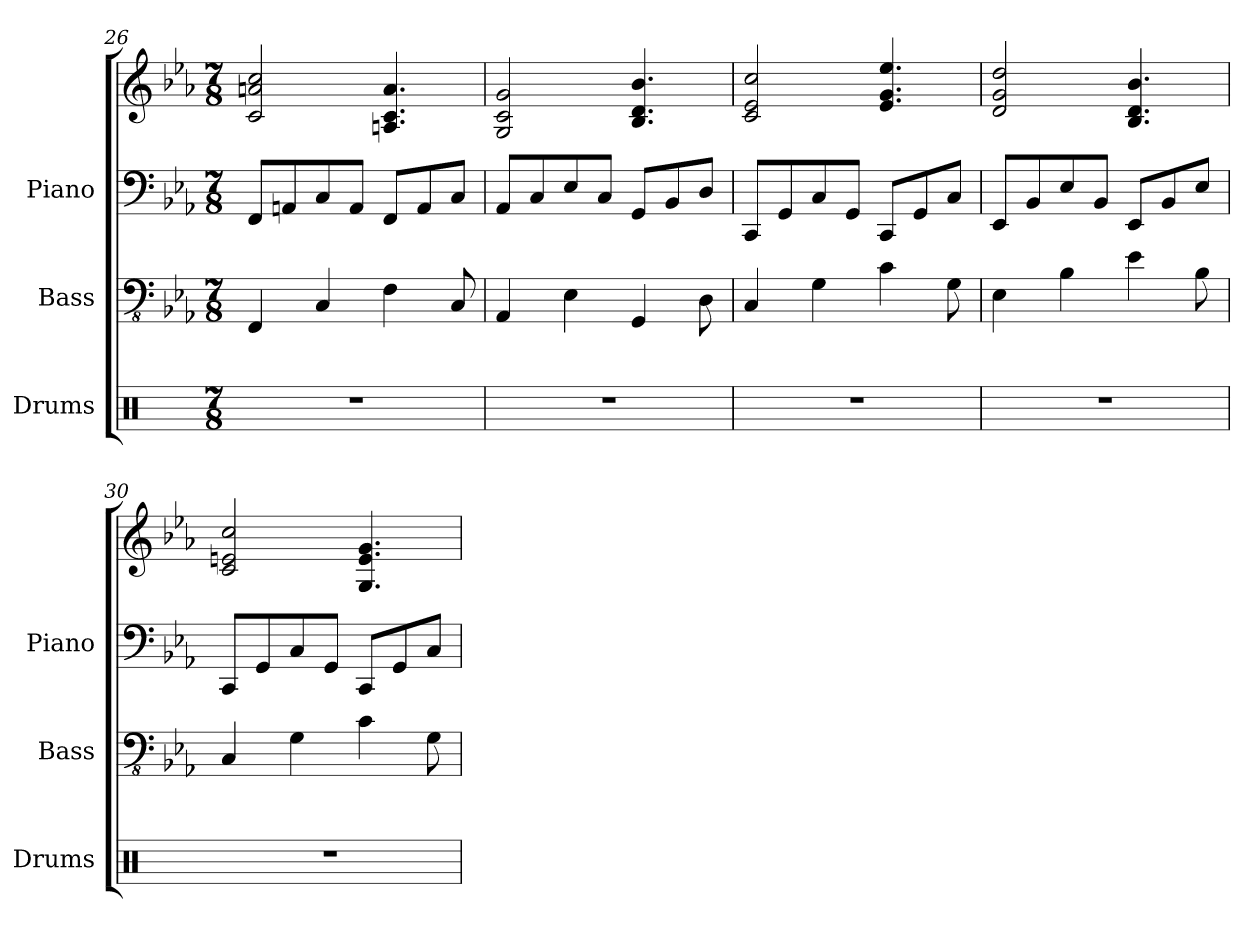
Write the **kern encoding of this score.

**kern	**kern	**kern	**kern
*part3	*part2	*part1	*part1
*staff4	*staff3	*staff2	*staff1
*I"Drums	*I"Bass	*I"Piano	*
*I'Drums	*I'Bass	*I'Piano	*
*clefX	*clefFv4	*clefF4	*clefG2
*k[]	*k[b-e-a-]	*k[b-e-a-]	*k[b-e-a-]
*M7/8	*M7/8	*M7/8	*M7/8
=26	=26	=26	=26
2..r	4FFF/	8FF/L	2c/ 2an/ 2cc/
.	.	8AAn/	.
.	4CC/	8C/	.
.	.	8AA/J	.
.	4FF\	8FF/L	4.An/ 4.c/ 4.a/
.	.	8AA/	.
.	8CC/	8C/J	.
=27	=27	=27	=27
2..r	4AAA-/	8AA-/L	2G/ 2c/ 2g/
.	.	8C/	.
.	4EE-\	8E-/	.
.	.	8C/J	.
.	4GGG/	8GG/L	4.B-/ 4.d/ 4.b-/
.	.	8BB-/	.
.	8DD\	8D/J	.
!!LO:LB:g=z
=28	=28	=28	=28
2..r	4CC/	8CC/L	2c/ 2e-/ 2cc/
.	.	8GG/	.
.	4GG\	8C/	.
.	.	8GG/J	.
.	4C\	8CC/L	4.e-/ 4.g/ 4.ee-/
.	.	8GG/	.
.	8GG\	8C/J	.
=29	=29	=29	=29
2..r	4EE-\	8EE-/L	2d/ 2g/ 2dd/
.	.	8BB-/	.
.	4BB-\	8E-/	.
.	.	8BB-/J	.
.	4E-\	8EE-/L	4.B-/ 4.d/ 4.b-/
.	.	8BB-/	.
.	8BB-\	8E-/J	.
=30	=30	=30	=30
2..r	4CC/	8CC/L	2c/ 2en/ 2cc/
.	.	8GG/	.
.	4GG\	8C/	.
.	.	8GG/J	.
.	4C\	8CC/L	4.G/ 4.e/ 4.g/
.	.	8GG/	.
.	8GG\	8C/J	.
=	=	=	=
*-	*-	*-	*-
